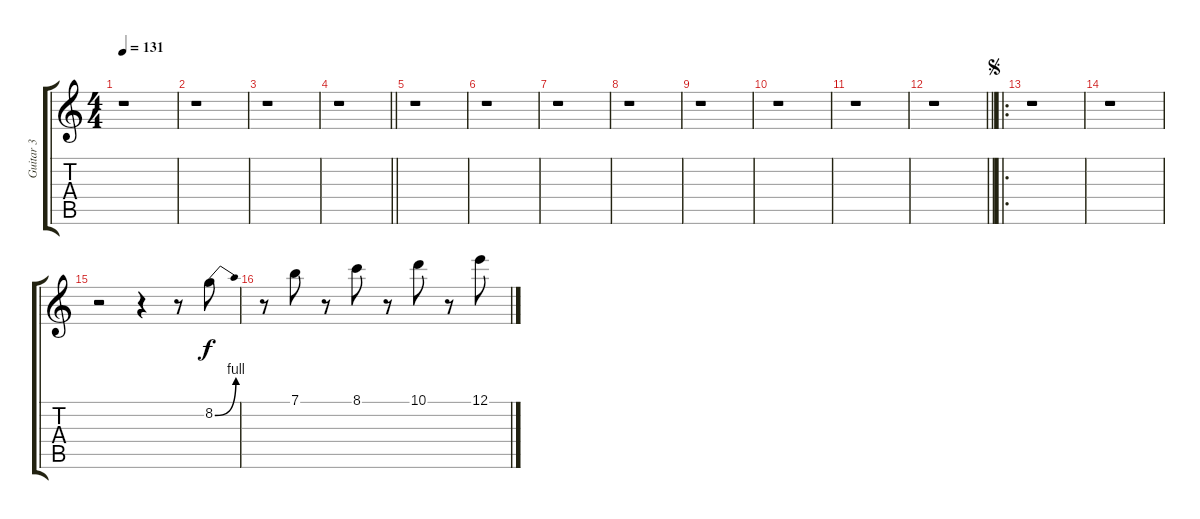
\track ("Guitar 3" "Guitar 3") {instrument electricguitarclean}
\staff {score tabs}
\tuning (E4 B3 G3 D3 A2 E2) {hide}
\ts (4 4)
\tempo 131
\clef g2
\ks c
r.1{dy f instrument electricguitarclean} |
r.1 |
r.1 |
\barLineRight lightlight
r.1 |
r.1 |
r.1 |
r.1 |
r.1 |
r.1 |
r.1 |
r.1 |
\barLineRight lightlight
r.1 |
\ro
\jump segno
r.1 |
r.1 |
r.2 r.4 r.8 8.2{be (bend 0 0 60 4)}.8 |
r.8 7.1.8 r.8 8.1.8 r.8 10.1.8 r.8 12.1.8
